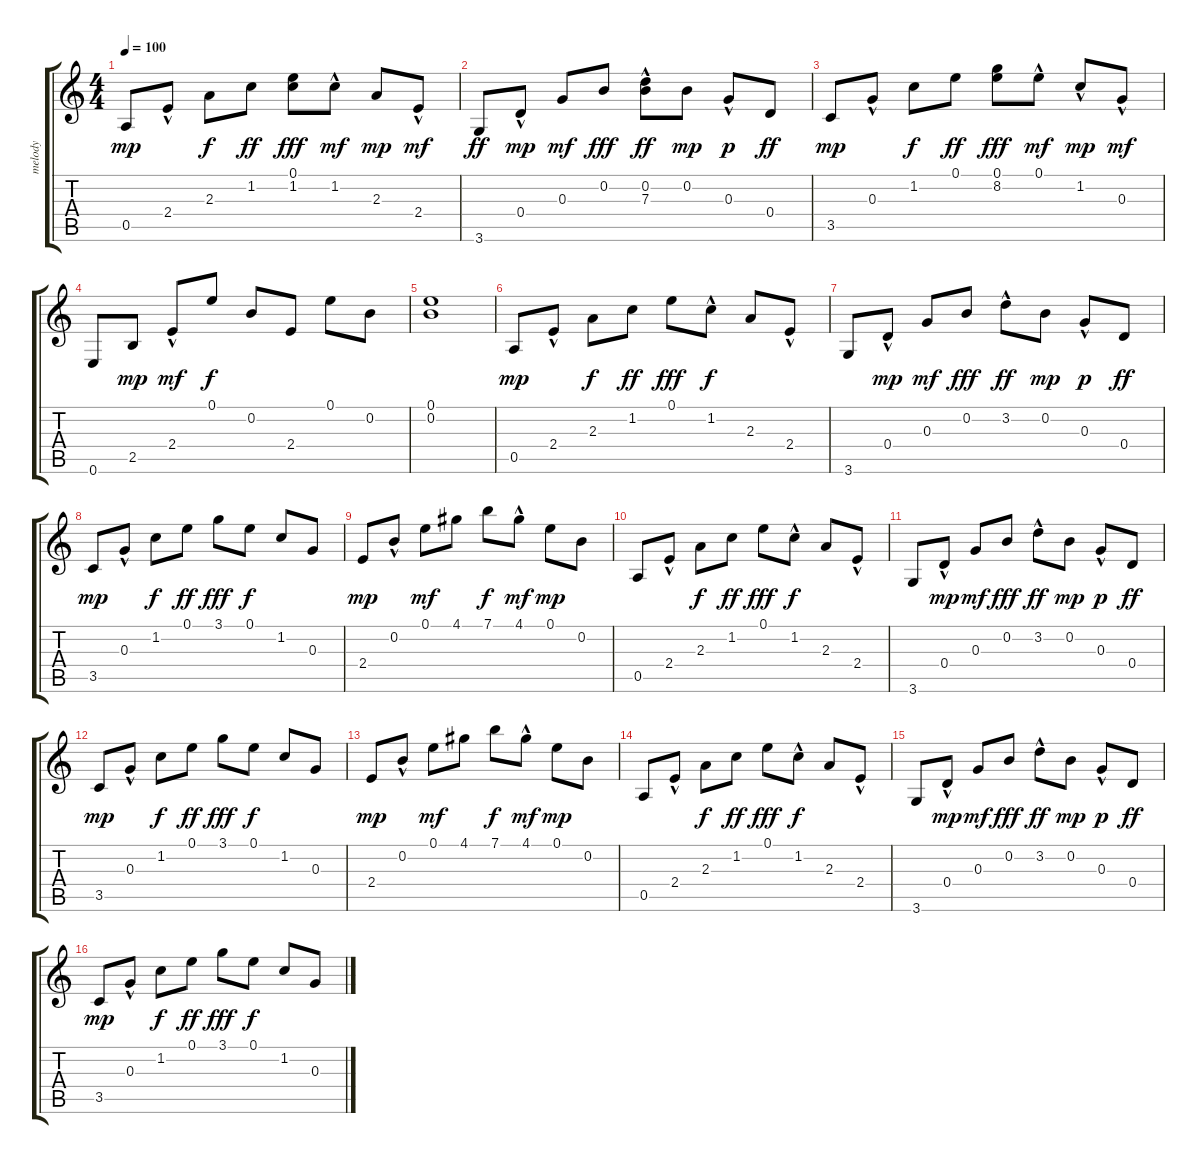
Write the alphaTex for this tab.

\track ("melody" "melody") {instrument electricguitarclean}
\staff {score tabs}
\tuning (E4 B3 G3 D3 A2 E2) {hide}
\ts (4 4)
\tempo 100
\clef g2
\ks c
0.5.8{dy mp} 2.4{hac}.8 2.3.8{dy f} 1.2.8{dy ff} (0.1 1.2).8{dy fff} 1.2{hac}.8{dy mf} 2.3.8{dy mp} 2.4{hac}.8{dy mf} |
3.6.8{dy ff} 0.4{hac}.8{dy mp} 0.3.8{dy mf} 0.2.8{dy fff} (0.2 7.3{hac}).8{dy ff} 0.2.8{dy mp} 0.3{hac}.8{dy p} 0.4.8{dy ff} |
3.5.8{dy mp} 0.3{hac}.8 1.2.8{dy f} 0.1.8{dy ff} (0.1 8.2).8{dy fff} 0.1{hac}.8{dy mf} 1.2{hac}.8{dy mp} 0.3{hac}.8{dy mf} |
0.6.8 2.5.8{dy mp} 2.4{hac}.8{dy mf} 0.1.8{dy f} 0.2.8 2.4.8 0.1.8 0.2.8 |
(0.1 0.2).1 |
0.5.8{dy mp} 2.4{hac}.8 2.3.8{dy f} 1.2.8{dy ff} 0.1.8{dy fff} 1.2{hac}.8{dy f} 2.3.8 2.4{hac}.8 |
3.6.8 0.4{hac}.8{dy mp} 0.3.8{dy mf} 0.2.8{dy fff} 3.2{hac}.8{dy ff} 0.2.8{dy mp} 0.3{hac}.8{dy p} 0.4.8{dy ff} |
3.5.8{dy mp} 0.3{hac}.8 1.2.8{dy f} 0.1.8{dy ff} 3.1.8{dy fff} 0.1.8{dy f} 1.2.8 0.3.8 |
2.4.8{dy mp} 0.2{hac}.8 0.1.8{dy mf} 4.1.8 7.1.8{dy f} 4.1{hac}.8{dy mf} 0.1.8{dy mp} 0.2.8 |
0.5.8 2.4{hac}.8 2.3.8{dy f} 1.2.8{dy ff} 0.1.8{dy fff} 1.2{hac}.8{dy f} 2.3.8 2.4{hac}.8 |
3.6.8 0.4{hac}.8{dy mp} 0.3.8{dy mf} 0.2.8{dy fff} 3.2{hac}.8{dy ff} 0.2.8{dy mp} 0.3{hac}.8{dy p} 0.4.8{dy ff} |
3.5.8{dy mp} 0.3{hac}.8 1.2.8{dy f} 0.1.8{dy ff} 3.1.8{dy fff} 0.1.8{dy f} 1.2.8 0.3.8 |
2.4.8{dy mp} 0.2{hac}.8 0.1.8{dy mf} 4.1.8 7.1.8{dy f} 4.1{hac}.8{dy mf} 0.1.8{dy mp} 0.2.8 |
0.5.8 2.4{hac}.8 2.3.8{dy f} 1.2.8{dy ff} 0.1.8{dy fff} 1.2{hac}.8{dy f} 2.3.8 2.4{hac}.8 |
3.6.8 0.4{hac}.8{dy mp} 0.3.8{dy mf} 0.2.8{dy fff} 3.2{hac}.8{dy ff} 0.2.8{dy mp} 0.3{hac}.8{dy p} 0.4.8{dy ff} |
3.5.8{dy mp} 0.3{hac}.8 1.2.8{dy f} 0.1.8{dy ff} 3.1.8{dy fff} 0.1.8{dy f} 1.2.8 0.3.8
